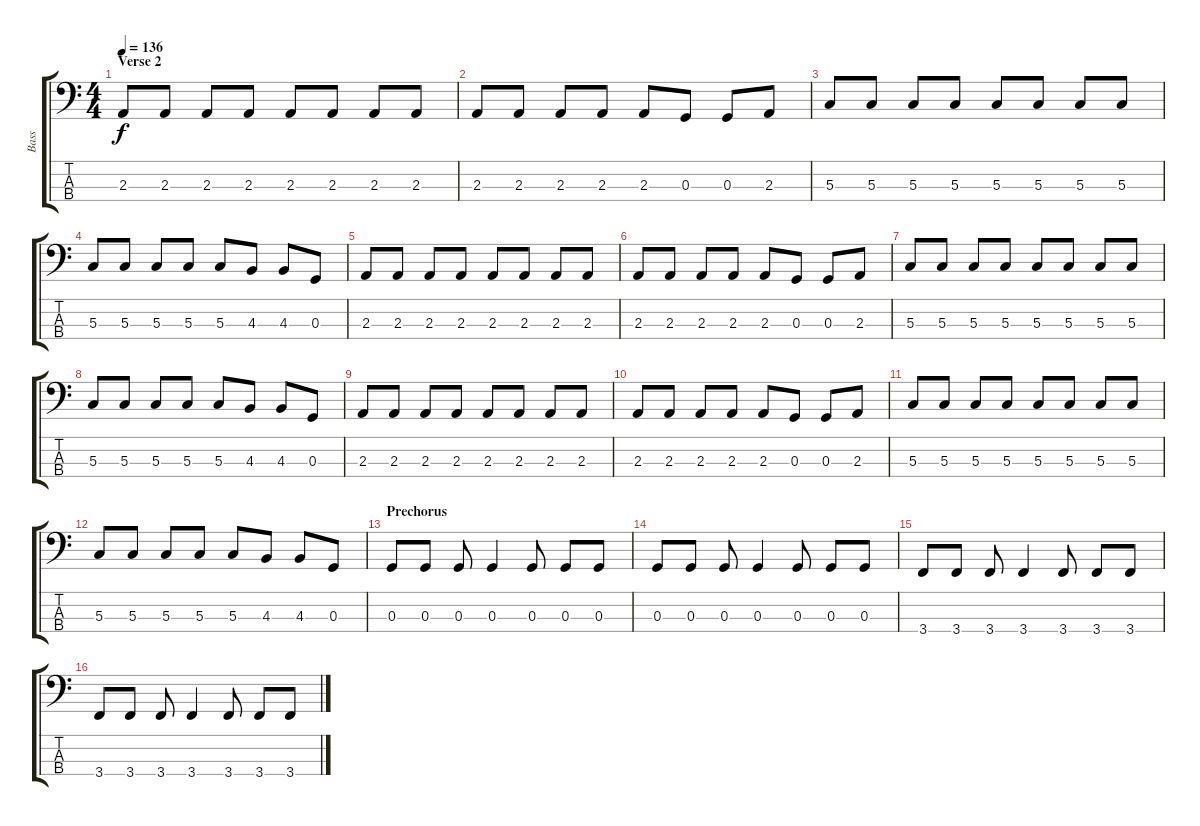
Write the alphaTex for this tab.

\track ("Bass" "Bass") {instrument electricbassfinger}
\staff {score tabs}
\tuning (F2 C2 G1 D1) {hide}
\ts (4 4)
\section ("" "Verse 2")
\tempo 136
\clef f4
\ks c
2.3.8{dy f} 2.3.8 2.3.8 2.3.8 2.3.8 2.3.8 2.3.8 2.3.8 |
2.3.8 2.3.8 2.3.8 2.3.8 2.3.8 0.3.8 0.3.8 2.3.8 |
5.3.8 5.3.8 5.3.8 5.3.8 5.3.8 5.3.8 5.3.8 5.3.8 |
5.3.8 5.3.8 5.3.8 5.3.8 5.3.8 4.3.8 4.3.8 0.3.8 |
2.3.8 2.3.8 2.3.8 2.3.8 2.3.8 2.3.8 2.3.8 2.3.8 |
2.3.8 2.3.8 2.3.8 2.3.8 2.3.8 0.3.8 0.3.8 2.3.8 |
5.3.8 5.3.8 5.3.8 5.3.8 5.3.8 5.3.8 5.3.8 5.3.8 |
5.3.8 5.3.8 5.3.8 5.3.8 5.3.8 4.3.8 4.3.8 0.3.8 |
2.3.8 2.3.8 2.3.8 2.3.8 2.3.8 2.3.8 2.3.8 2.3.8 |
2.3.8 2.3.8 2.3.8 2.3.8 2.3.8 0.3.8 0.3.8 2.3.8 |
5.3.8 5.3.8 5.3.8 5.3.8 5.3.8 5.3.8 5.3.8 5.3.8 |
5.3.8 5.3.8 5.3.8 5.3.8 5.3.8 4.3.8 4.3.8 0.3.8 |
\section ("" "Prechorus")
0.3.8 0.3.8 0.3.8 0.3.4 0.3.8 0.3.8 0.3.8 |
0.3.8 0.3.8 0.3.8 0.3.4 0.3.8 0.3.8 0.3.8 |
3.4.8 3.4.8 3.4.8 3.4.4 3.4.8 3.4.8 3.4.8 |
3.4.8 3.4.8 3.4.8 3.4.4 3.4.8 3.4.8 3.4.8
